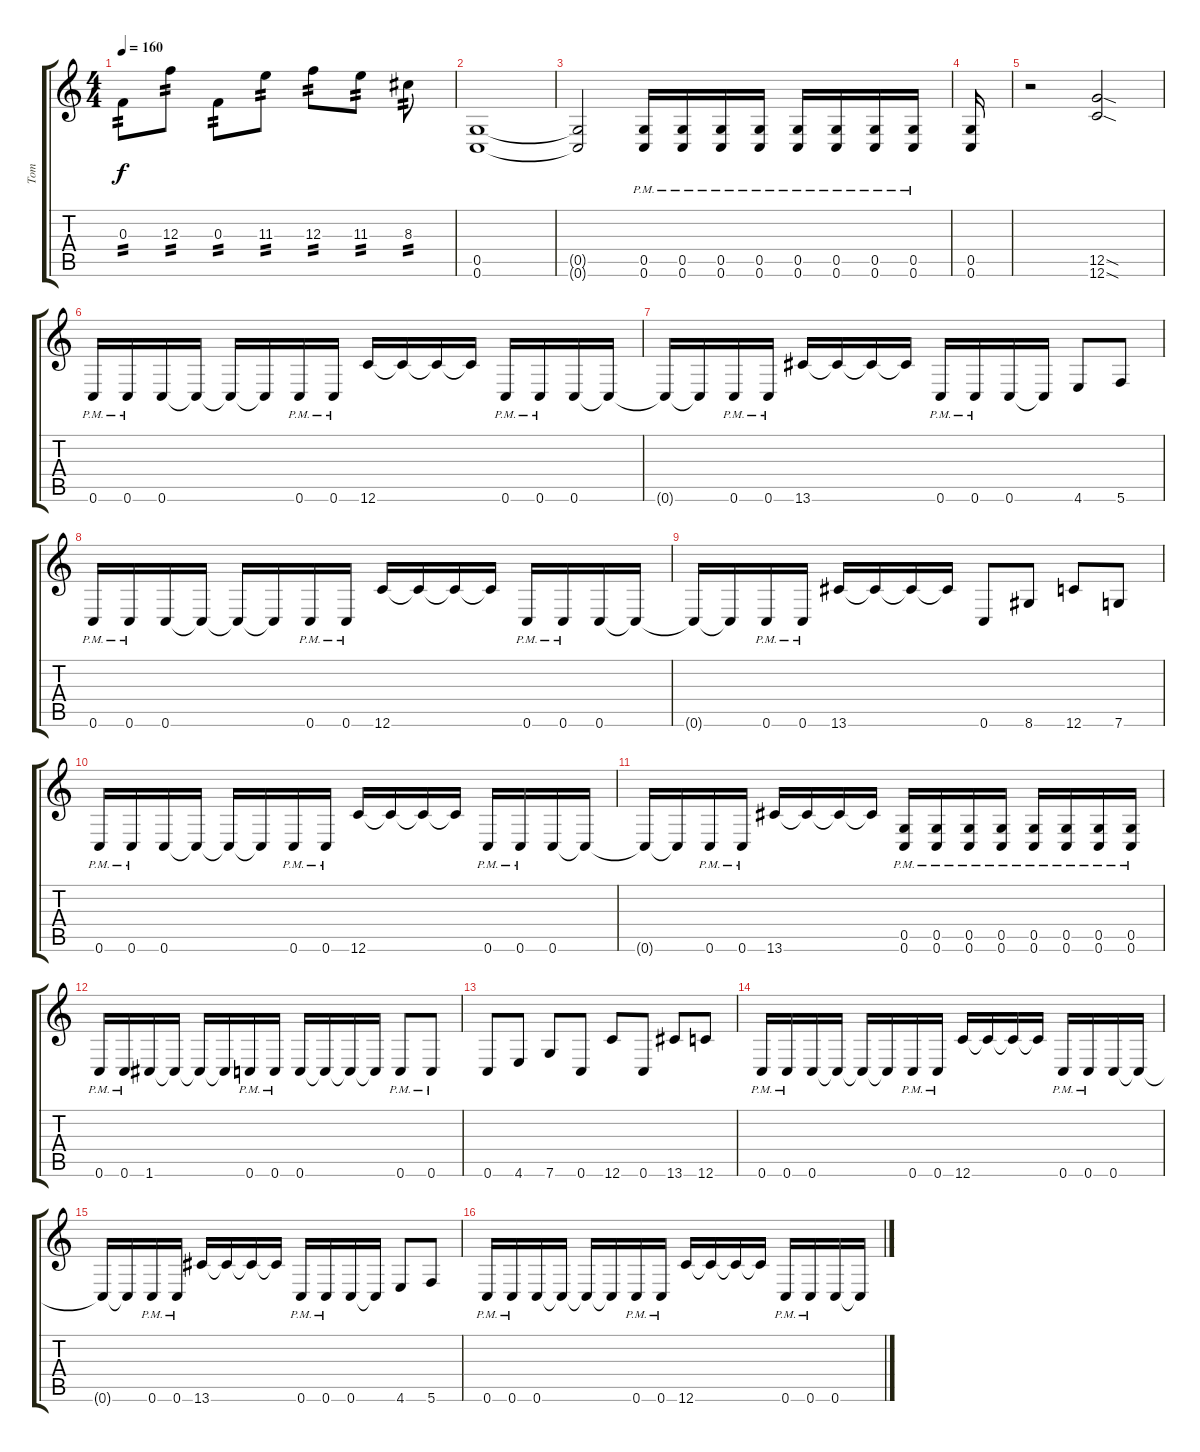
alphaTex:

\track ("Tom" "Tom") {instrument distortionguitar}
\staff {score tabs}
\tuning (D4 A3 F3 C3 G2 C2) {hide}
\ts (4 4)
\tempo 160
\clef g2
\ks c
0.3.8{tp 2 dy f} 12.3.8{tp 2} 0.3.8{tp 2} 11.3.8{tp 2} 12.3.8{tp 2} 11.3.8{tp 2} 8.3.8{tp 2} |
(0.5 0.6).1 |
(0.5{t} 0.6{t}).2 (0.5{pm} 0.6{pm}).16 (0.5{pm} 0.6{pm}).16 (0.5{pm} 0.6{pm}).16 (0.5{pm} 0.6{pm}).16 (0.5{pm} 0.6{pm}).16 (0.5{pm} 0.6{pm}).16 (0.5{pm} 0.6{pm}).16 (0.5{pm} 0.6{pm}).16 |
(0.5 0.6).16 |
r.2 (12.5{sod} 12.6{sod}).2 |
0.6{pm}.16 0.6{pm}.16 0.6.16 0.6{t}.16 0.6{t}.16 0.6{t}.16 0.6{pm}.16 0.6{pm}.16 12.6.16 12.6{t}.16 12.6{t}.16 12.6{t}.16 0.6{pm}.16 0.6{pm}.16 0.6.16 0.6{t}.16 |
0.6{t}.16 0.6{t}.16 0.6{pm}.16 0.6{pm}.16 13.6.16 13.6{t}.16 13.6{t}.16 13.6{t}.16 0.6{pm}.16 0.6{pm}.16 0.6.16 0.6{t}.16 4.6.8 5.6.8 |
0.6{pm}.16 0.6{pm}.16 0.6.16 0.6{t}.16 0.6{t}.16 0.6{t}.16 0.6{pm}.16 0.6{pm}.16 12.6.16 12.6{t}.16 12.6{t}.16 12.6{t}.16 0.6{pm}.16 0.6{pm}.16 0.6.16 0.6{t}.16 |
0.6{t}.16 0.6{t}.16 0.6{pm}.16 0.6{pm}.16 13.6.16 13.6{t}.16 13.6{t}.16 13.6{t}.16 0.6.8 8.6.8 12.6.8 7.6.8 |
0.6{pm}.16 0.6{pm}.16 0.6.16 0.6{t}.16 0.6{t}.16 0.6{t}.16 0.6{pm}.16 0.6{pm}.16 12.6.16 12.6{t}.16 12.6{t}.16 12.6{t}.16 0.6{pm}.16 0.6{pm}.16 0.6.16 0.6{t}.16 |
0.6{t}.16 0.6{t}.16 0.6{pm}.16 0.6{pm}.16 13.6.16 13.6{t}.16 13.6{t}.16 13.6{t}.16 (0.5{pm} 0.6{pm}).16 (0.5{pm} 0.6{pm}).16 (0.5{pm} 0.6{pm}).16 (0.5{pm} 0.6{pm}).16 (0.5{pm} 0.6{pm}).16 (0.5{pm} 0.6{pm}).16 (0.5{pm} 0.6{pm}).16 (0.5{pm} 0.6{pm}).16 |
0.6{pm}.16 0.6{pm}.16 1.6.16 1.6{t}.16 1.6{t}.16 1.6{t}.16 0.6{pm}.16 0.6{pm}.16 0.6.16 0.6{t}.16 0.6{t}.16 0.6{t}.16 0.6{pm}.8 0.6{pm}.8 |
0.6.8 4.6.8 7.6.8 0.6.8 12.6.8 0.6.8 13.6.8 12.6.8 |
0.6{pm}.16 0.6{pm}.16 0.6.16 0.6{t}.16 0.6{t}.16 0.6{t}.16 0.6{pm}.16 0.6{pm}.16 12.6.16 12.6{t}.16 12.6{t}.16 12.6{t}.16 0.6{pm}.16 0.6{pm}.16 0.6.16 0.6{t}.16 |
0.6{t}.16 0.6{t}.16 0.6{pm}.16 0.6{pm}.16 13.6.16 13.6{t}.16 13.6{t}.16 13.6{t}.16 0.6{pm}.16 0.6{pm}.16 0.6.16 0.6{t}.16 4.6.8 5.6.8 |
0.6{pm}.16 0.6{pm}.16 0.6.16 0.6{t}.16 0.6{t}.16 0.6{t}.16 0.6{pm}.16 0.6{pm}.16 12.6.16 12.6{t}.16 12.6{t}.16 12.6{t}.16 0.6{pm}.16 0.6{pm}.16 0.6.16 0.6{t}.16
